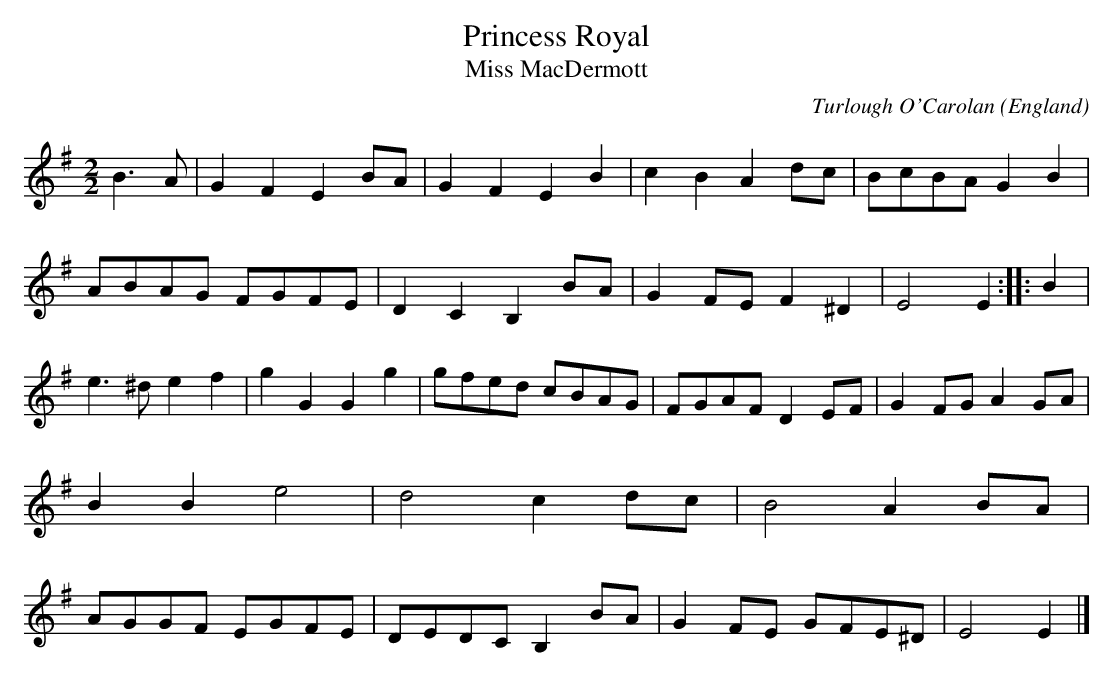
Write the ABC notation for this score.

X:1
T:Princess Royal
T:Miss MacDermott
O:England
O:Ireland
O:Scotland
M:2/2
L:1/4
C:Turlough O'Carolan
K:G
B>A |\
G F E B/A/ | GF EB | cB Ad/c/ | B/c/B/A/ GB |\
A/B/A/G/ F/G/F/E/ | DC B,B/A/ | \
GF/E/ F^D | E2E:: B | \
e>^d ef | gG Gg | \
g/f/e/d/ c/B/A/G/ | F/G/A/F/ DE/F/ |\
GF/G/ AG/A/ | BB e2 | d2 cd/c/ | B2 AB/A/ |\
A/G/G/F/ E/G/F/E/ | D/E/D/C/ B,B/A/ | \
GF/E/ G/F/E/^D/ | E2 E |]
